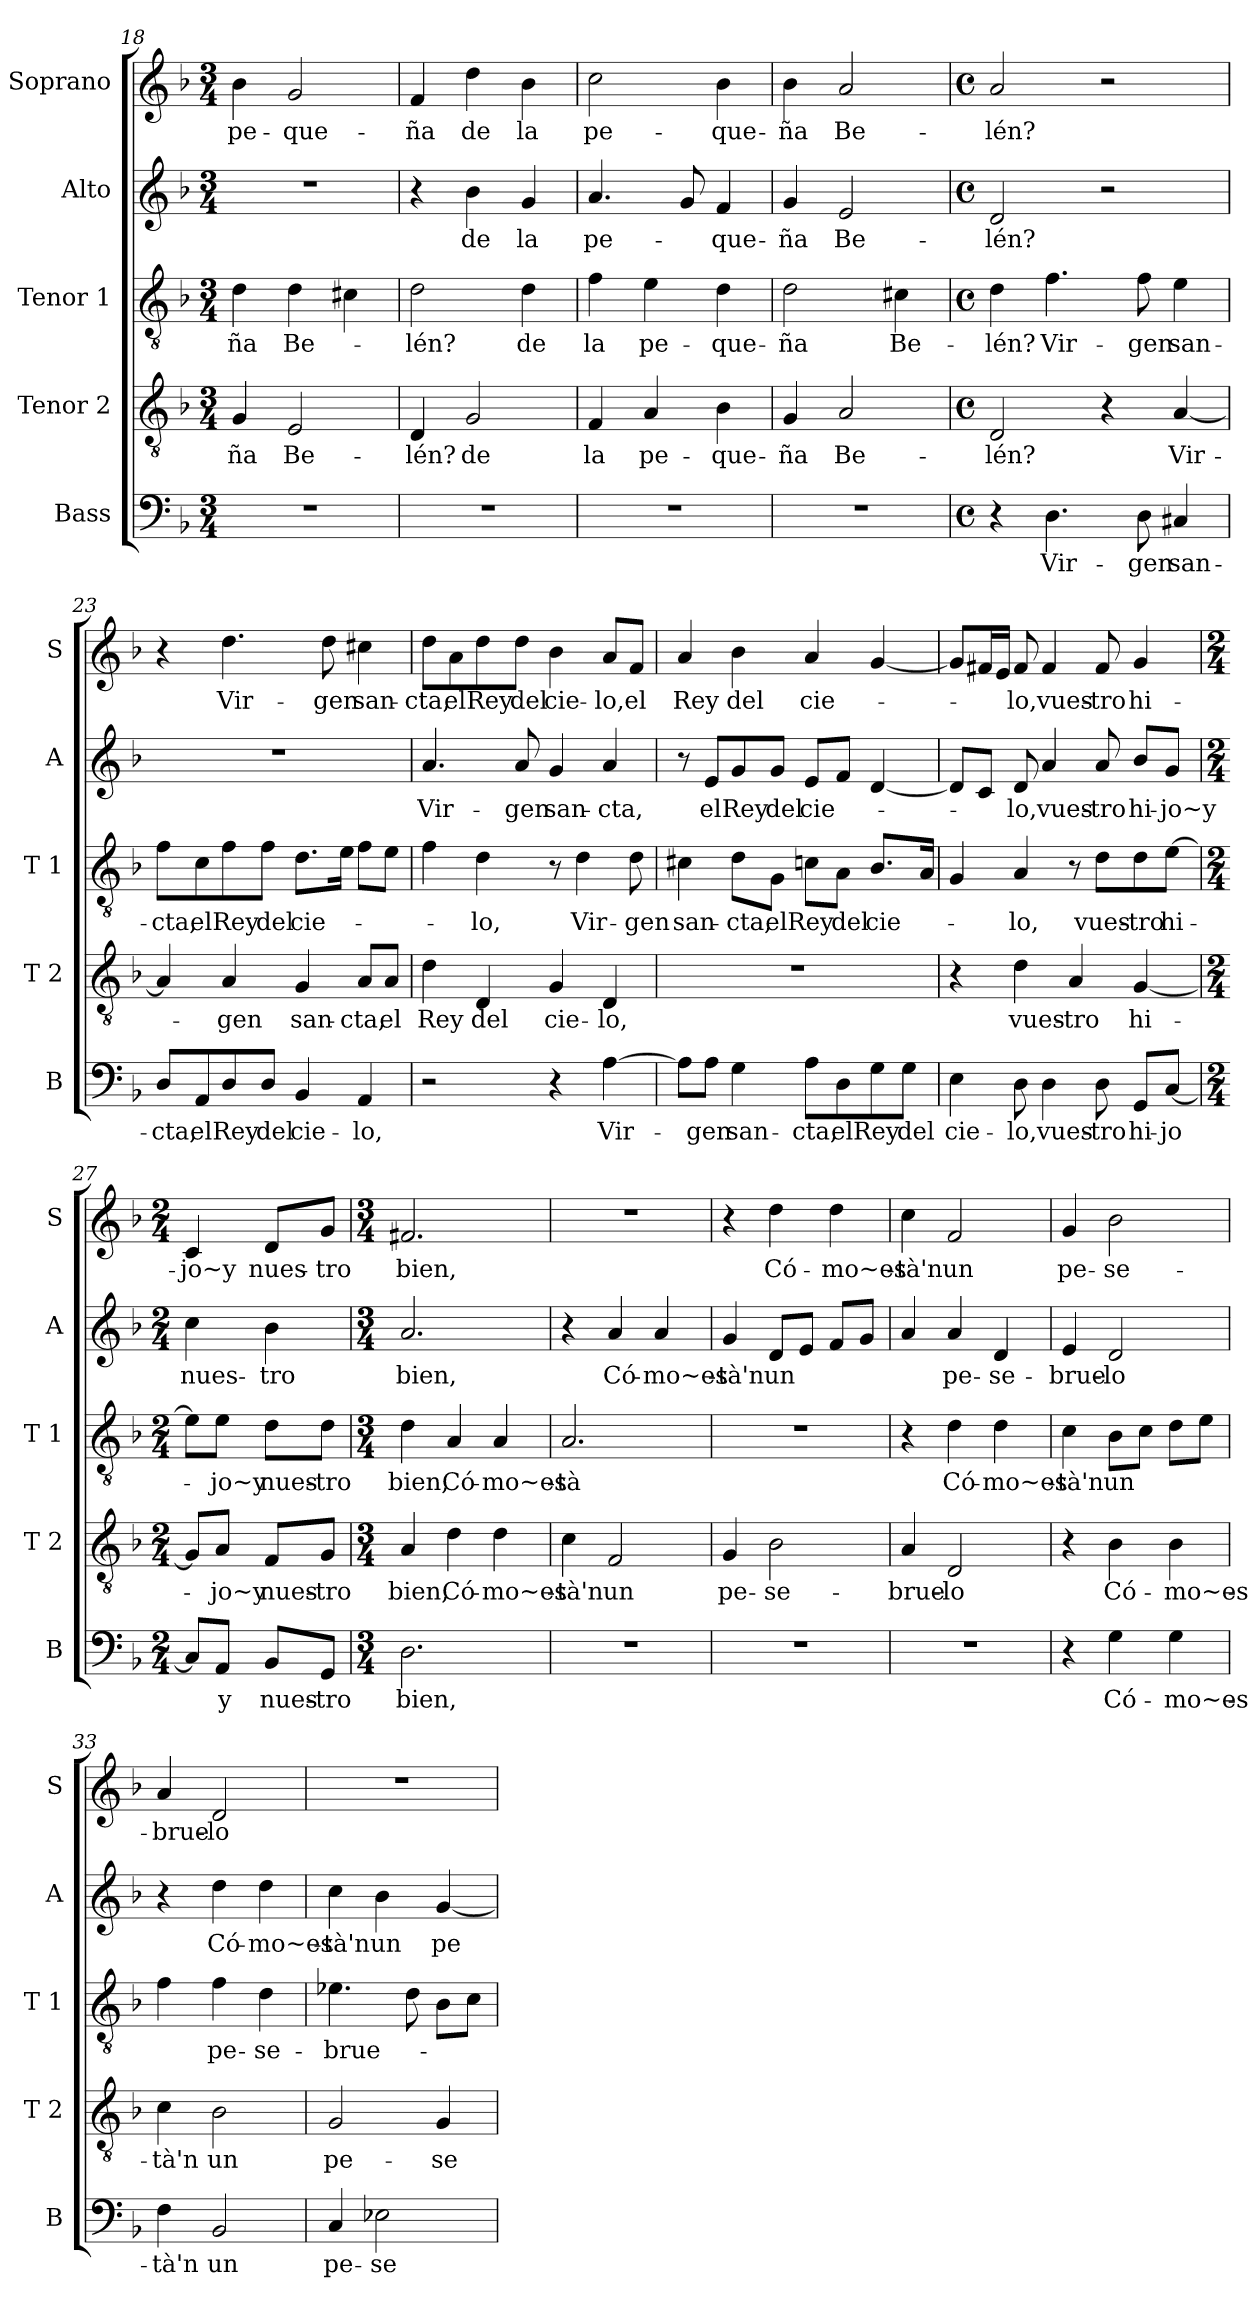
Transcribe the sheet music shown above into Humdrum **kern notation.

**kern	**text	**kern	**text	**kern	**text	**kern	**text	**kern	**text
*part5	*part5	*part4	*part4	*part3	*part3	*part2	*part2	*part1	*part1
*staff5	*staff5	*staff4	*staff4	*staff3	*staff3	*staff2	*staff2	*staff1	*staff1
*I"Bass	*	*I"Tenor 2	*	*I"Tenor 1	*	*I"Alto	*	*I"Soprano	*
*I'B	*	*I'T 2	*	*I'T 1	*	*I'A	*	*I'S	*
!!LO:LB:g=z
*clefF4	*	*clefGv2	*	*clefGv2	*	*clefG2	*	*clefG2	*
*k[b-]	*	*k[b-]	*	*k[b-]	*	*k[b-]	*	*k[b-]	*
*F:	*	*F:	*	*F:	*	*F:	*	*F:	*
*M3/4	*	*M3/4	*	*M3/4	*	*M3/4	*	*M3/4	*
=18	=18	=18	=18	=18	=18	=18	=18	=18	=18
!	!	!	!LO:LY:b	!	!LO:LY:b	!	!	!	!LO:LY:b
2.r	.	4G/	-ña	4d\	-ña	2.r	.	4b-\	pe-
!	!	!	!LO:LY:b	!	!LO:LY:b	!	!	!	!LO:LY:b
.	.	2E/	Be-	4d\	Be-	.	.	2g/	-que-
.	.	.	.	4c#X\	.	.	.	.	.
=19	=19	=19	=19	=19	=19	=19	=19	=19	=19
!	!	!	!LO:LY:b	!	!LO:LY:b	!	!	!	!LO:LY:b
2.r	.	4D/	-lén?	2d\	-lén?	4r	.	4f/	-ña
!	!	!	!LO:LY:b	!	!	!	!LO:LY:b	!	!LO:LY:b
.	.	2G/	de	.	.	4b-\	de	4dd\	de
!	!	!	!	!	!LO:LY:b	!	!LO:LY:b	!	!LO:LY:b
.	.	.	.	4d\	de	4g/	la	4b-\	la
=20	=20	=20	=20	=20	=20	=20	=20	=20	=20
!	!	!	!LO:LY:b	!	!LO:LY:b	!	!LO:LY:b	!	!LO:LY:b
2.r	.	4F/	la	4f\	la	4.a/	pe-	2cc\	pe-
!	!	!	!LO:LY:b	!	!LO:LY:b	!	!	!	!
.	.	4A/	pe-	4e\	pe-	.	.	.	.
.	.	.	.	.	.	8g/	.	.	.
!	!	!	!LO:LY:b	!	!LO:LY:b	!	!LO:LY:b	!	!LO:LY:b
.	.	4B-\	-que-	4d\	-que-	4f/	-que-	4b-\	-que-
=21	=21	=21	=21	=21	=21	=21	=21	=21	=21
!	!	!	!LO:LY:b	!	!LO:LY:b	!	!LO:LY:b	!	!LO:LY:b
2.r	.	4G/	-ña	2d\	-ña	4g/	-ña	4b-\	-ña
!	!	!	!LO:LY:b	!	!	!	!LO:LY:b	!	!LO:LY:b
.	.	2A/	Be-	.	.	2e/	Be-	2a/	Be-
!	!	!	!	!	!LO:LY:b	!	!	!	!
.	.	.	.	4c#X\	Be-	.	.	.	.
=22	=22	=22	=22	=22	=22	=22	=22	=22	=22
*M4/4	*	*M4/4	*	*M4/4	*	*M4/4	*	*M4/4	*
*met(c)	*	*met(c)	*	*met(c)	*	*met(c)	*	*met(c)	*
!	!	!	!LO:LY:b	!	!LO:LY:b	!	!LO:LY:b	!	!LO:LY:b
4r	.	2D/	-lén?	4d\	-lén?	2d/	-lén?	2a/	-lén?
!	!LO:LY:b	!	!	!	!LO:LY:b	!	!	!	!
4.D\	Vir-	.	.	4.f\	Vir-	.	.	.	.
.	.	4r	.	.	.	2r	.	2r	.
!	!LO:LY:b	!	!	!	!LO:LY:b	!	!	!	!
8D\	-gen	.	.	8f\	-gen	.	.	.	.
!	!LO:LY:b	!	!LO:LY:b	!	!LO:LY:b	!	!	!	!
4C#X/	san-	[4A/	Vir-	4e\	san-	.	.	.	.
!!LO:PB:g=z
=23	=23	=23	=23	=23	=23	=23	=23	=23	=23
!	!LO:LY:b	!	!	!	!LO:LY:b	!	!	!	!
8D/L	-cta,	4A/]	.	8f\L	-cta,	1r	.	4r	.
!	!LO:LY:b	!	!	!	!LO:LY:b	!	!	!	!
8AA/	el	.	.	8c\	el	.	.	.	.
!	!LO:LY:b	!	!LO:LY:b	!	!LO:LY:b	!	!	!	!LO:LY:b
8D/	Rey	4A/	-gen	8f\	Rey	.	.	4.dd\	Vir-
!	!LO:LY:b	!	!	!	!LO:LY:b	!	!	!	!
8D/J	del	.	.	8f\J	del	.	.	.	.
!	!LO:LY:b	!	!LO:LY:b	!	!LO:LY:b	!	!	!	!
4BB-/	cie-	4G/	san-	8.d\L	cie-	.	.	.	.
!	!	!	!	!	!	!	!	!	!LO:LY:b
.	.	.	.	.	.	.	.	8dd\	-gen
.	.	.	.	16e\Jk	.	.	.	.	.
!	!LO:LY:b	!	!LO:LY:b	!	!	!	!	!	!LO:LY:b
4AA/	-lo,	8A/L	-cta,	8f\L	.	.	.	4cc#X\	san-
!	!	!	!LO:LY:b	!	!	!	!	!	!
.	.	8A/J	el	8e\J	.	.	.	.	.
=24	=24	=24	=24	=24	=24	=24	=24	=24	=24
!	!	!	!LO:LY:b	!	!	!	!LO:LY:b	!	!LO:LY:b
2r	.	4d\	Rey	4f\	.	4.a/	Vir-	8dd\L	-cta,
!	!	!	!	!	!	!	!	!	!LO:LY:b
.	.	.	.	.	.	.	.	8a\	el
!	!	!	!LO:LY:b	!	!LO:LY:b	!	!	!	!LO:LY:b
.	.	4D/	del	4d\	-lo,	.	.	8dd\	Rey
!	!	!	!	!	!	!	!LO:LY:b	!	!LO:LY:b
.	.	.	.	.	.	8a/	-gen	8dd\J	del
!	!	!	!LO:LY:b	!	!	!	!LO:LY:b	!	!LO:LY:b
4r	.	4G/	cie-	8r	.	4g/	san-	4b-\	cie-
!	!	!	!	!	!LO:LY:b	!	!	!	!
.	.	.	.	4d\	Vir-	.	.	.	.
!	!LO:LY:b	!	!LO:LY:b	!	!	!	!LO:LY:b	!	!LO:LY:b
[4A\	Vir-	4D/	-lo,	.	.	4a/	-cta,	8a/L	-lo,
!	!	!	!	!	!LO:LY:b	!	!	!	!LO:LY:b
.	.	.	.	8d\	-gen	.	.	8f/J	el
=25	=25	=25	=25	=25	=25	=25	=25	=25	=25
!	!	!	!	!	!LO:LY:b	!	!	!	!LO:LY:b
8A\L]	.	1r	.	4c#X\	san-	8r	.	4a/	Rey
!	!LO:LY:b	!	!	!	!	!	!LO:LY:b	!	!
8A\J	-gen	.	.	.	.	8e/L	el	.	.
!	!LO:LY:b	!	!	!	!LO:LY:b	!	!LO:LY:b	!	!LO:LY:b
4G\	san-	.	.	8d\L	-cta,	8g/	Rey	4b-\	del
!	!	!	!	!	!LO:LY:b	!	!LO:LY:b	!	!
.	.	.	.	8G\J	el	8g/J	del	.	.
!	!LO:LY:b	!	!	!	!LO:LY:b	!	!LO:LY:b	!	!LO:LY:b
8A\L	-cta,	.	.	8cn\L	Rey	8e/L	cie-	4a/	cie-
!	!LO:LY:b	!	!	!	!LO:LY:b	!	!	!	!
8D\	el	.	.	8A\J	del	8f/J	.	.	.
!	!LO:LY:b	!	!	!	!LO:LY:b	!	!	!	!
8G\	Rey	.	.	8.B-/L	cie-	[4d/	.	[4g/	.
!	!LO:LY:b	!	!	!	!	!	!	!	!
8G\J	del	.	.	.	.	.	.	.	.
.	.	.	.	16A/Jk	.	.	.	.	.
!!LO:LB:g=z
=26	=26	=26	=26	=26	=26	=26	=26	=26	=26
!	!LO:LY:b	!	!	!	!	!	!	!	!
4E\	cie-	4r	.	4G/	.	8d/L]	.	8g/L]	.
.	.	.	.	.	.	8c/J	.	16f#X/L	.
.	.	.	.	.	.	.	.	16e/JJ	.
!	!LO:LY:b	!	!LO:LY:b	!	!LO:LY:b	!	!LO:LY:b	!	!LO:LY:b
8D\	-lo,	4d\	vues-	4A/	-lo,	8d/	-lo,	8f#/	-lo,
!	!LO:LY:b	!	!	!	!	!	!LO:LY:b	!	!LO:LY:b
4D\	vues-	.	.	.	.	4a/	vues-	4f#/	vues-
!	!	!	!LO:LY:b	!	!	!	!	!	!
.	.	4A/	-tro	8r	.	.	.	.	.
!	!LO:LY:b	!	!	!	!LO:LY:b	!	!LO:LY:b	!	!LO:LY:b
8D\	-tro	.	.	8d\L	vues-	8a/	-tro	8f#/	-tro
!	!LO:LY:b	!	!LO:LY:b	!	!LO:LY:b	!	!LO:LY:b	!	!LO:LY:b
8GG/L	hi-	[4G/	hi-	8d\	-tro	8b-/L	hi-	4g/	hi-
!	!LO:LY:b	!	!	!	!LO:LY:b	!	!LO:LY:b	!	!
[8C/J	-jo	.	.	[8e\J	hi-	8g/J	-jo~y	.	.
=27	=27	=27	=27	=27	=27	=27	=27	=27	=27
*M2/4	*	*M2/4	*	*M2/4	*	*M2/4	*	*M2/4	*
!	!	!	!	!	!	!	!LO:LY:b	!	!LO:LY:b
8C/L]	.	8G/L]	.	8e\L]	.	4cc\	nues-	4c/	-jo~y
!	!LO:LY:b	!	!LO:LY:b	!	!LO:LY:b	!	!	!	!
8AA/J	y	8A/J	-jo~y	8e\J	-jo~y	.	.	.	.
!	!LO:LY:b	!	!LO:LY:b	!	!LO:LY:b	!	!LO:LY:b	!	!LO:LY:b
8BB-/L	nues-	8F/L	nues-	8d\L	nues-	4b-\	-tro	8d/L	nues-
!	!LO:LY:b	!	!LO:LY:b	!	!LO:LY:b	!	!	!	!LO:LY:b
8GG/J	-tro	8G/J	-tro	8d\J	-tro	.	.	8g/J	-tro
=28	=28	=28	=28	=28	=28	=28	=28	=28	=28
*M3/4	*	*M3/4	*	*M3/4	*	*M3/4	*	*M3/4	*
!	!LO:LY:b	!	!LO:LY:b	!	!LO:LY:b	!	!LO:LY:b	!	!LO:LY:b
2.D\	bien,	4A/	bien,	4d\	bien,	2.a/	bien,	2.f#X/	bien,
!	!	!	!LO:LY:b	!	!LO:LY:b	!	!	!	!
.	.	4d\	Có-	4A/	Có-	.	.	.	.
!	!	!	!LO:LY:b	!	!LO:LY:b	!	!	!	!
.	.	4d\	-mo~es-	4A/	-mo~es-	.	.	.	.
=29	=29	=29	=29	=29	=29	=29	=29	=29	=29
!	!	!	!LO:LY:b	!	!LO:LY:b	!	!	!	!
2.r	.	4c\	-tà'n	2.A/	-tà	4r	.	2.r	.
!	!	!	!LO:LY:b	!	!	!	!LO:LY:b	!	!
.	.	2F/	un	.	.	4a/	Có-	.	.
!	!	!	!	!	!	!	!LO:LY:b	!	!
.	.	.	.	.	.	4a/	-mo~es-	.	.
!!LO:PB:g=z
=30	=30	=30	=30	=30	=30	=30	=30	=30	=30
!	!	!	!LO:LY:b	!	!	!	!LO:LY:b	!	!
2.r	.	4G/	pe-	2.r	.	4g/	-tà'n	4r	.
!	!	!	!LO:LY:b	!	!	!	!LO:LY:b	!	!LO:LY:b
.	.	2B-\	-se-	.	.	8d/L	un	4dd\	Có-
.	.	.	.	.	.	8e/J	.	.	.
!	!	!	!	!	!	!	!	!	!LO:LY:b
.	.	.	.	.	.	8f/L	.	4dd\	-mo~es-
.	.	.	.	.	.	8g/J	.	.	.
=31	=31	=31	=31	=31	=31	=31	=31	=31	=31
!	!	!	!LO:LY:b	!	!	!	!	!	!LO:LY:b
2.r	.	4A/	-brue-	4r	.	4a/	.	4cc\	-tà'n
!	!	!	!LO:LY:b	!	!LO:LY:b	!	!LO:LY:b	!	!LO:LY:b
.	.	2D/	-lo	4d\	Có-	4a/	pe-	2f/	un
!	!	!	!	!	!LO:LY:b	!	!LO:LY:b	!	!
.	.	.	.	4d\	-mo~es-	4d/	-se-	.	.
=32	=32	=32	=32	=32	=32	=32	=32	=32	=32
!	!	!	!	!	!LO:LY:b	!	!LO:LY:b	!	!LO:LY:b
4r	.	4r	.	4c\	-tà'n	4e/	-brue-	4g/	pe-
!	!LO:LY:b	!	!LO:LY:b	!	!LO:LY:b	!	!LO:LY:b	!	!LO:LY:b
4G\	Có-	4B-\	Có-	8B-\L	un	2d/	-lo	2b-\	-se-
.	.	.	.	8c\J	.	.	.	.	.
!	!LO:LY:b	!	!LO:LY:b	!	!	!	!	!	!
4G\	-mo~es-	4B-\	-mo~es-	8d\L	.	.	.	.	.
.	.	.	.	8e\J	.	.	.	.	.
=33	=33	=33	=33	=33	=33	=33	=33	=33	=33
!	!LO:LY:b	!	!LO:LY:b	!	!	!	!	!	!LO:LY:b
4F\	-tà'n	4c\	-tà'n	4f\	.	4r	.	4a/	-brue-
!	!LO:LY:b	!	!LO:LY:b	!	!LO:LY:b	!	!LO:LY:b	!	!LO:LY:b
2BB-/	un	2B-\	un	4f\	pe-	4dd\	Có-	2d/	-lo
!	!	!	!	!	!LO:LY:b	!	!LO:LY:b	!	!
.	.	.	.	4d\	-se-	4dd\	-mo~es-	.	.
=34	=34	=34	=34	=34	=34	=34	=34	=34	=34
!	!LO:LY:b	!	!LO:LY:b	!	!LO:LY:b	!	!LO:LY:b	!	!
4C/	pe-	2G/	pe-	4.e-X\	-brue-	4cc\	-tà'n	2.r	.
!	!LO:LY:b	!	!	!	!	!	!LO:LY:b	!	!
2E-X\	-se-	.	.	.	.	4b-\	un	.	.
.	.	.	.	8d\	.	.	.	.	.
!	!	!	!LO:LY:b	!	!	!	!LO:LY:b	!	!
.	.	4G/	-se-	8B-\L	.	[4g/	pe-	.	.
.	.	.	.	8c\J	.	.	.	.	.
=	=	=	=	=	=	=	=	=	=
*-	*-	*-	*-	*-	*-	*-	*-	*-	*-
